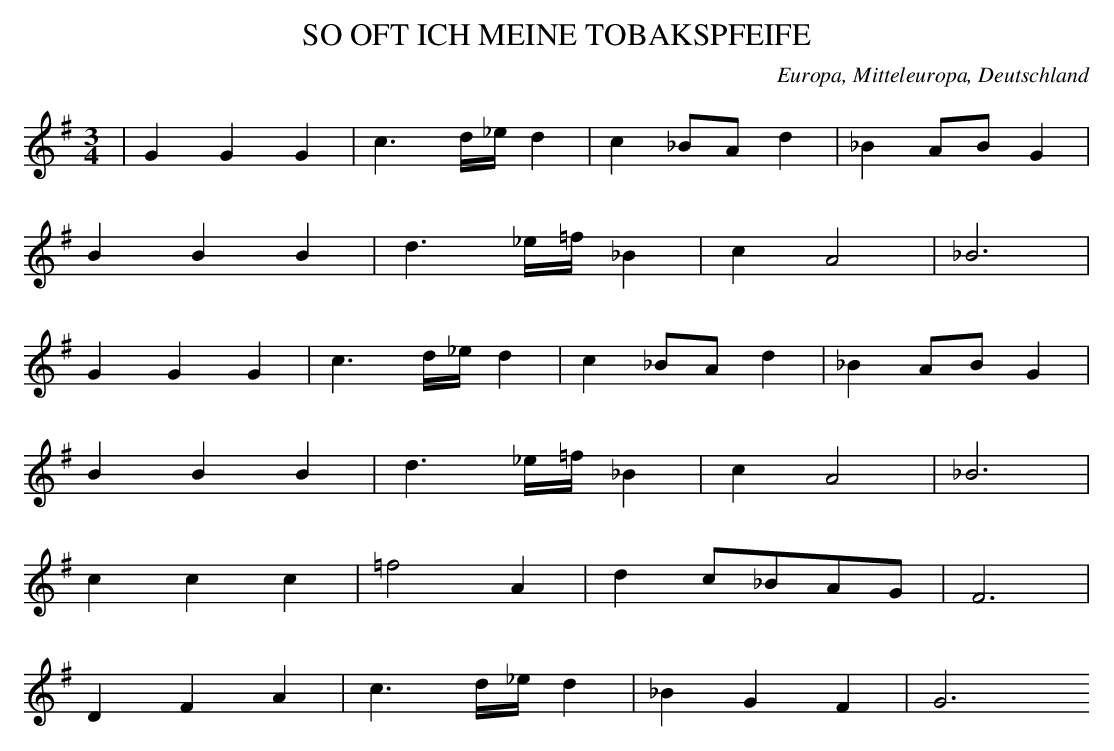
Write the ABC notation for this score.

X:1
T: SO OFT ICH MEINE TOBAKSPFEIFE
O: Europa, Mitteleuropa, Deutschland
M: 3/4
L: 1/16
K: G
 | G4G4G4 | c6d_ed4 | c4_B2A2d4 | _B4A2B2G4 |
B4B4B4 | d6_e=f_B4 | c4A8 | _B12 |
G4G4G4 | c6d_ed4 | c4_B2A2d4 | _B4A2B2G4 |
B4B4B4 | d6_e=f_B4 | c4A8 | _B12 |
c4c4c4 | =f8A4 | d4c2_B2A2G2 | F12 |
D4F4A4 | c6d_ed4 | _B4G4F4 | G12
